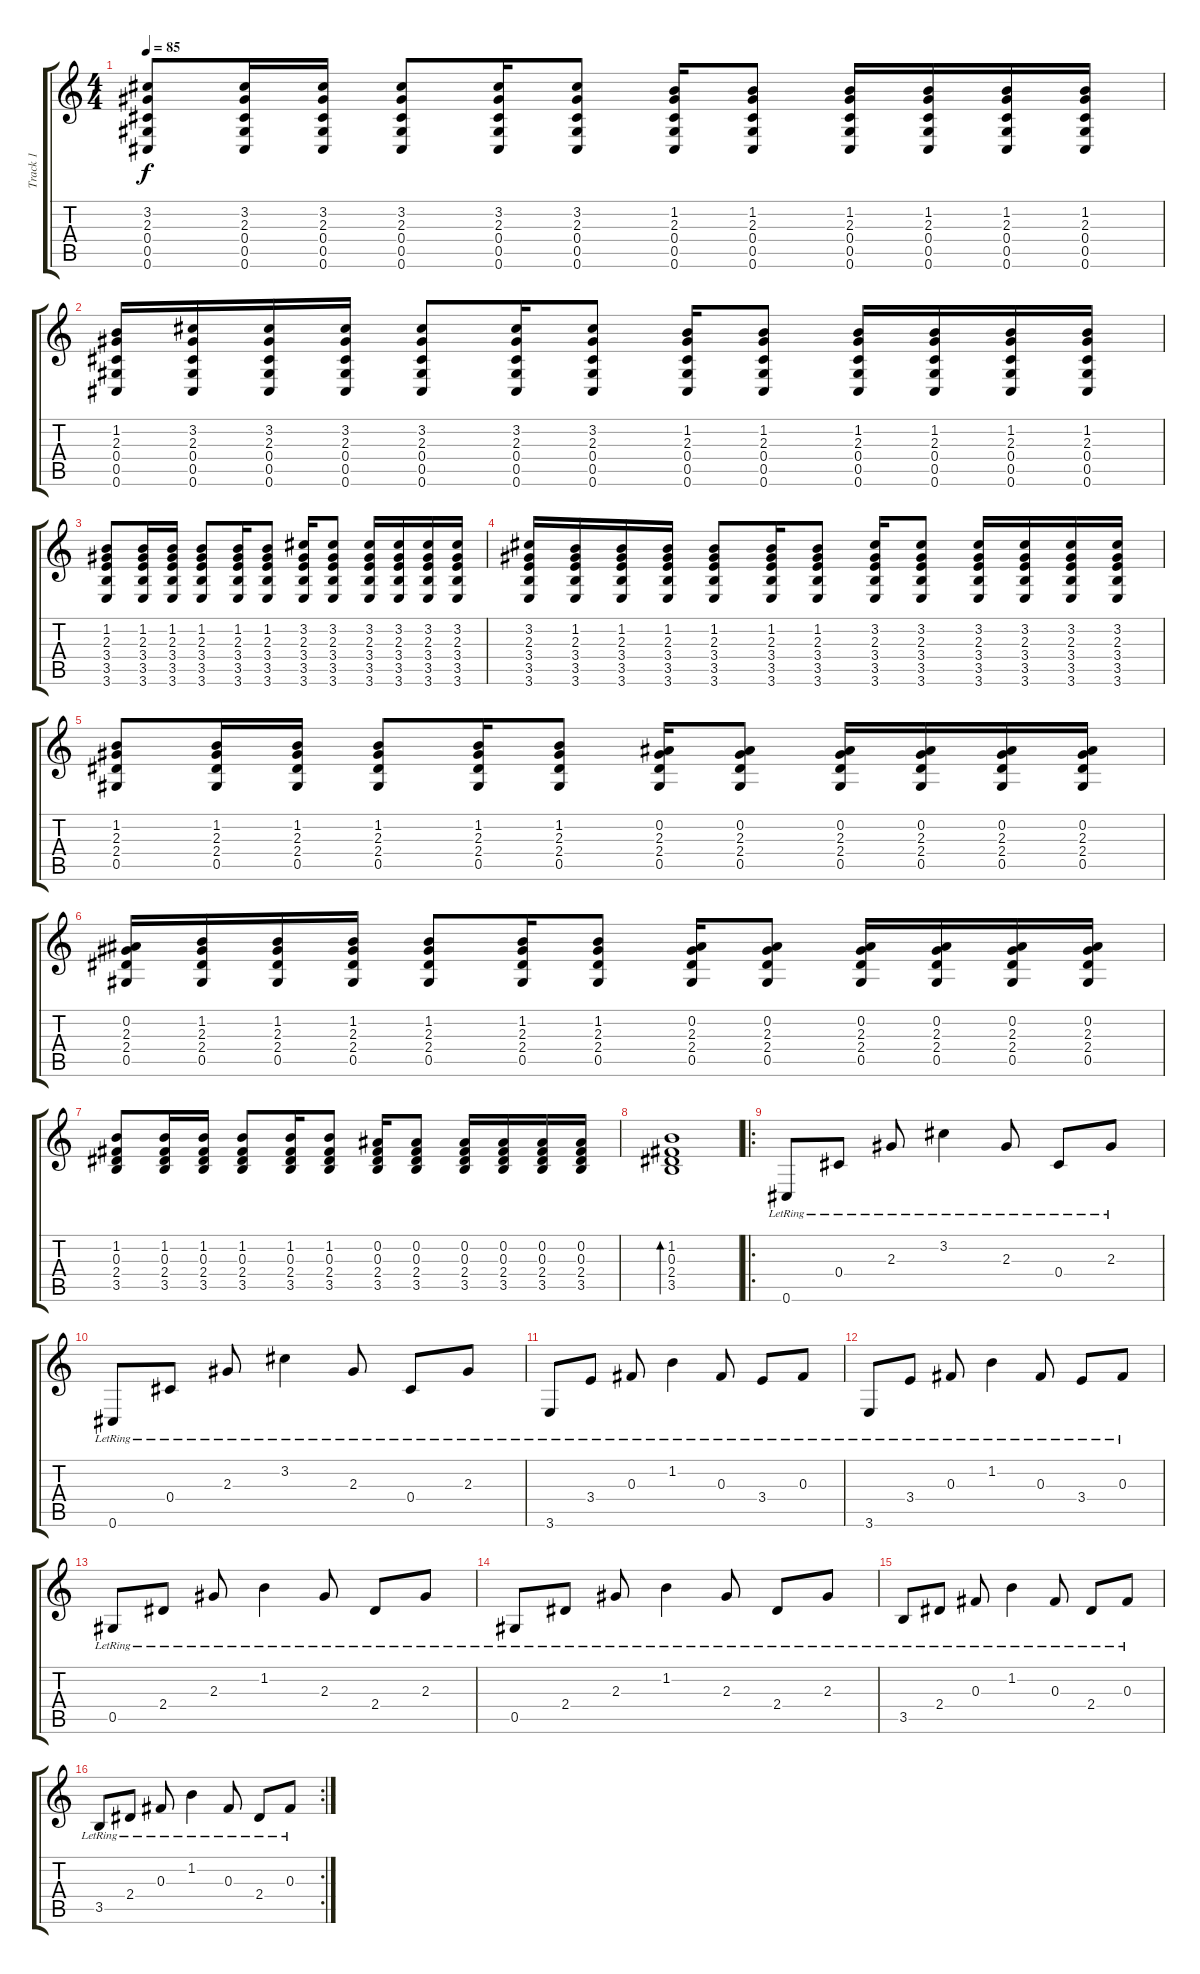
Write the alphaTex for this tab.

\track ("Track 1" "Track 1") {instrument electricguitarclean}
\staff {score tabs}
\tuning (Eb4 Bb3 Gb3 Db3 Ab2 Db2) {hide}
\ts (4 4)
\tempo 85
\clef g2
\ks c
(3.2 2.3 0.4 0.5 0.6).8{dy f} (3.2 2.3 0.4 0.5 0.6).16 (3.2 2.3 0.4 0.5 0.6).16 (3.2 2.3 0.4 0.5 0.6).8 (3.2 2.3 0.4 0.5 0.6).16 (3.2 2.3 0.4 0.5 0.6).8 (1.2 2.3 0.4 0.5 0.6).16 (1.2 2.3 0.4 0.5 0.6).8 (1.2 2.3 0.4 0.5 0.6).16 (1.2 2.3 0.4 0.5 0.6).16 (1.2 2.3 0.4 0.5 0.6).16 (1.2 2.3 0.4 0.5 0.6).16 |
(1.2 2.3 0.4 0.5 0.6).16 (3.2 2.3 0.4 0.5 0.6).16 (3.2 2.3 0.4 0.5 0.6).16 (3.2 2.3 0.4 0.5 0.6).16 (3.2 2.3 0.4 0.5 0.6).8 (3.2 2.3 0.4 0.5 0.6).16 (3.2 2.3 0.4 0.5 0.6).8 (1.2 2.3 0.4 0.5 0.6).16 (1.2 2.3 0.4 0.5 0.6).8 (1.2 2.3 0.4 0.5 0.6).16 (1.2 2.3 0.4 0.5 0.6).16 (1.2 2.3 0.4 0.5 0.6).16 (1.2 2.3 0.4 0.5 0.6).16 |
(1.2 2.3 3.4 3.5 3.6).8 (1.2 2.3 3.4 3.5 3.6).16 (1.2 2.3 3.4 3.5 3.6).16 (1.2 2.3 3.4 3.5 3.6).8 (1.2 2.3 3.4 3.5 3.6).16 (1.2 2.3 3.4 3.5 3.6).8 (3.2 2.3 3.4 3.5 3.6).16 (3.2 2.3 3.4 3.5 3.6).8 (3.2 2.3 3.4 3.5 3.6).16 (3.2 2.3 3.4 3.5 3.6).16 (3.2 2.3 3.4 3.5 3.6).16 (3.2 2.3 3.4 3.5 3.6).16 |
(3.2 2.3 3.4 3.5 3.6).16 (1.2 2.3 3.4 3.5 3.6).16 (1.2 2.3 3.4 3.5 3.6).16 (1.2 2.3 3.4 3.5 3.6).16 (1.2 2.3 3.4 3.5 3.6).8 (1.2 2.3 3.4 3.5 3.6).16 (1.2 2.3 3.4 3.5 3.6).8 (3.2 2.3 3.4 3.5 3.6).16 (3.2 2.3 3.4 3.5 3.6).8 (3.2 2.3 3.4 3.5 3.6).16 (3.2 2.3 3.4 3.5 3.6).16 (3.2 2.3 3.4 3.5 3.6).16 (3.2 2.3 3.4 3.5 3.6).16 |
(1.2 2.3 2.4 0.5).8 (1.2 2.3 2.4 0.5).16 (1.2 2.3 2.4 0.5).16 (1.2 2.3 2.4 0.5).8 (1.2 2.3 2.4 0.5).16 (1.2 2.3 2.4 0.5).8 (0.2 2.3 2.4 0.5).16 (0.2 2.3 2.4 0.5).8 (0.2 2.3 2.4 0.5).16 (0.2 2.3 2.4 0.5).16 (0.2 2.3 2.4 0.5).16 (0.2 2.3 2.4 0.5).16 |
(0.2 2.3 2.4 0.5).16 (1.2 2.3 2.4 0.5).16 (1.2 2.3 2.4 0.5).16 (1.2 2.3 2.4 0.5).16 (1.2 2.3 2.4 0.5).8 (1.2 2.3 2.4 0.5).16 (1.2 2.3 2.4 0.5).8 (0.2 2.3 2.4 0.5).16 (0.2 2.3 2.4 0.5).8 (0.2 2.3 2.4 0.5).16 (0.2 2.3 2.4 0.5).16 (0.2 2.3 2.4 0.5).16 (0.2 2.3 2.4 0.5).16 |
(1.2 0.3 2.4 3.5).8 (1.2 0.3 2.4 3.5).16 (1.2 0.3 2.4 3.5).16 (1.2 0.3 2.4 3.5).8 (1.2 0.3 2.4 3.5).16 (1.2 0.3 2.4 3.5).8 (0.2 0.3 2.4 3.5).16 (0.2 0.3 2.4 3.5).8 (0.2 0.3 2.4 3.5).16 (0.2 0.3 2.4 3.5).16 (0.2 0.3 2.4 3.5).16 (0.2 0.3 2.4 3.5).16 |
(1.2 0.3 2.4 3.5).1{bd 240} |
\ro
0.6{lr}.8 0.4{lr}.8 2.3{lr}.8 3.2{lr}.4 2.3{lr}.8 0.4{lr}.8 2.3{lr}.8 |
0.6{lr}.8 0.4{lr}.8 2.3{lr}.8 3.2{lr}.4 2.3{lr}.8 0.4{lr}.8 2.3{lr}.8 |
3.6{lr}.8 3.4{lr}.8 0.3{lr}.8 1.2{lr}.4 0.3{lr}.8 3.4{lr}.8 0.3{lr}.8 |
3.6{lr}.8 3.4{lr}.8 0.3{lr}.8 1.2{lr}.4 0.3{lr}.8 3.4{lr}.8 0.3{lr}.8 |
0.5{lr}.8 2.4{lr}.8 2.3{lr}.8 1.2{lr}.4 2.3{lr}.8 2.4{lr}.8 2.3{lr}.8 |
0.5{lr}.8 2.4{lr}.8 2.3{lr}.8 1.2{lr}.4 2.3{lr}.8 2.4{lr}.8 2.3{lr}.8 |
3.5{lr}.8 2.4{lr}.8 0.3{lr}.8 1.2{lr}.4 0.3{lr}.8 2.4{lr}.8 0.3{lr}.8 |
\rc 2
3.5{lr}.8 2.4{lr}.8 0.3{lr}.8 1.2{lr}.4 0.3{lr}.8 2.4{lr}.8 0.3{lr}.8
